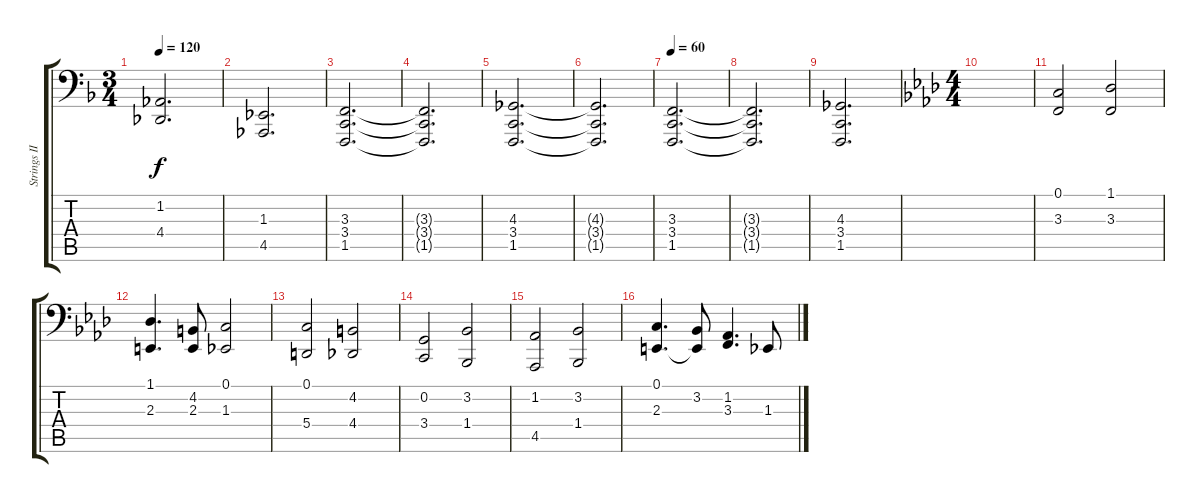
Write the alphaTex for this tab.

\track ("Strings II" "Strings II") {instrument stringensemble1}
\staff {score tabs}
\tuning (C3 G2 D2 A1 E1 B0) {hide}
\ts (3 4)
\tempo 120
\clef f4
\ks f
(1.2 4.4).2{d dy f} |
(1.3 4.5).2{d} |
(3.3 3.4 1.5).2{d} |
(3.3{t} 3.4{t} 1.5{t}).2{d} |
(4.3 3.4 1.5).2{d} |
(4.3{t} 3.4{t} 1.5{t}).2{d} |
\tempo 60
(3.3 3.4 1.5).2{d} |
(3.3{t} 3.4{t} 1.5{t}).2{d} |
(4.3 3.4 1.5).2{d} |
\ts (4 4)
\ks ab
|
(0.1 3.3).2 (1.1 3.3).2 |
(1.1 2.3).4{d} (4.2 2.3).8 (0.1 1.3).2 |
(0.1 5.4).2 (4.2 4.4).2 |
(0.2 3.4).2 (3.2 1.4).2 |
(1.2 4.5).2 (3.2 1.4).2 |
(0.1 2.3).4{d} (3.2 2.3{t}).8 (1.2 3.3).4{d} 1.3.8
